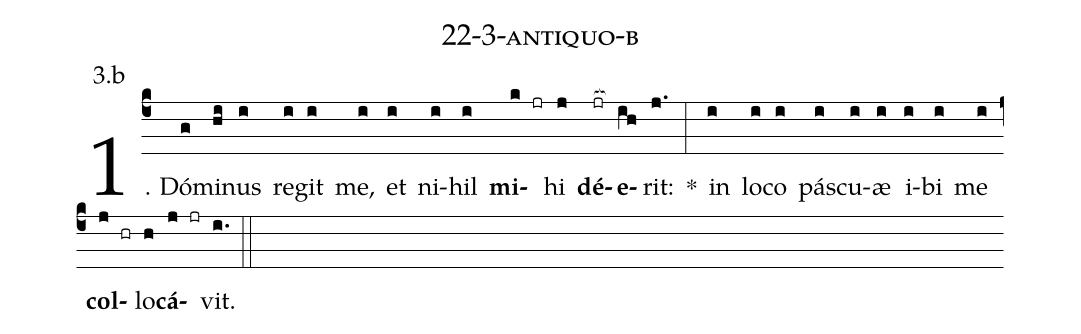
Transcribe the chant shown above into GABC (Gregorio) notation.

name: 22-3-antiquo-b;
annotation: 3.b;
%%
(c4)1. Dó(g)mi(hi)nus(i) re(i)git(i) me,(i) et(i) ni(i)hil(i) <b>mi</b>(k jr)hi(j) <b>dé</b>(jr[ocb:1{])<b>e</b>(ih[ocb:0}])rit:(j.) *(:) in(i) lo(i)co(i) pás(i)cu(i)æ(i) i(i)bi(i) me(i) <b>col</b>(j hr)lo(h)<b>cá</b>(j jr)vit.(i.) (::)
